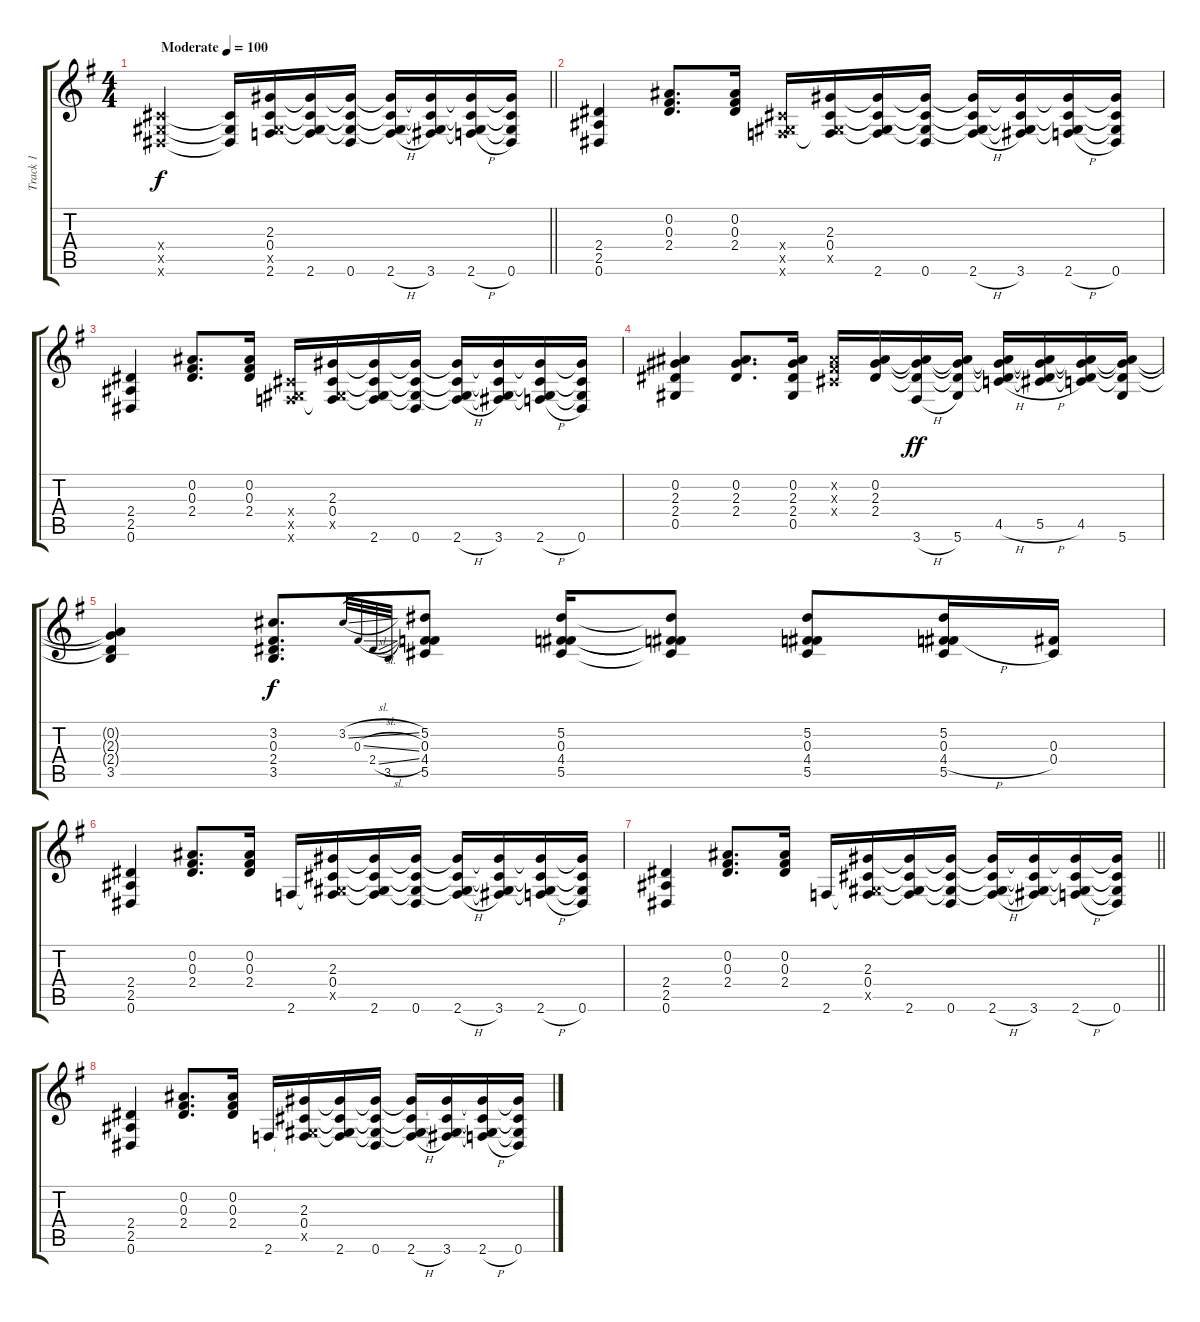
\track ("Track 1" "Track 1") {instrument electricguitarjazz}
\staff {score tabs}
\tuning (Eb4 Bb3 Gb3 Db3 Ab2 Eb2) {hide}
\ts (4 4)
\tempo (100 "Moderate")
\clef g2
\barLineRight lightlight
\ks g
(0.4{x} 0.5{x} 0.6{x}).2{dy f instrument electricguitarjazz} (0.4{t} 0.5{t} 0.6{t}).16 (2.3 0.4 0.5{x} 2.6).16 (2.3{t} 0.4{t} 0.5{t} 2.6).16 (2.3{t} 0.4{t} 0.5{t} 0.6).16 (2.3{t} 0.4{t} 0.5{t} 2.6{h}).16 (2.3{t} 0.4{t} 0.5{t} 3.6).16 (2.3{t} 0.4{t} 0.5{t} 2.6{h}).16 (2.3{t} 0.4{t} 0.5{t} 0.6).16 |
(2.4 2.5 0.6).4 (0.2 0.3 2.4).8{d} (0.2 0.3 2.4).16 (0.4{x} 0.5{x} 2.6{x}).16 (2.3 0.4 0.5{x} 2.6{t}).16 (2.3{t} 0.4{t} 0.5{t} 2.6).16 (2.3{t} 0.4{t} 0.5{t} 0.6).16 (2.3{t} 0.4{t} 0.5{t} 2.6{h}).16 (2.3{t} 0.4{t} 0.5{t} 3.6).16 (2.3{t} 0.4{t} 0.5{t} 2.6{h}).16 (2.3{t} 0.4{t} 0.5{t} 0.6).16 |
(2.4 2.5 0.6).4 (0.2 0.3 2.4).8{d} (0.2 0.3 2.4).16 (0.4{x} 0.5{x} 2.6{x}).16 (2.3 0.4 0.5{x} 2.6{t}).16 (2.3{t} 0.4{t} 0.5{t} 2.6).16 (2.3{t} 0.4{t} 0.5{t} 0.6).16 (2.3{t} 0.4{t} 0.5{t} 2.6{h}).16 (2.3{t} 0.4{t} 0.5{t} 3.6).16 (2.3{t} 0.4{t} 0.5{t} 2.6{h}).16 (2.3{t} 0.4{t} 0.5{t} 0.6).16 |
(0.2 2.3 2.4 0.5).4 (0.2 2.3 2.4).8{d} (0.2 2.3 2.4 0.5).16 (0.2{x} 0.3{x} 0.4{x}).16 (0.2 2.3 2.4).16 (0.2{t} 2.3{t} 2.4{t} 3.6{h}).16{dy ff} (0.2{t} 2.3{t} 2.4{t} 5.6).16 (0.2{t} 2.3{t} 2.4{t} 4.5{h}).16 (0.2{t} 2.3{t} 2.4{t} 5.5{h}).16 (0.2{t} 2.3{t} 2.4{t} 4.5).16 (0.2{t} 2.3{t} 2.4{t} 5.6).16 |
(0.2{t} 2.3{t} 2.4{t} 3.5).4 (3.2 0.3 2.4 3.5).8{d dy f} 3.2{sl}.32{gr} 0.3{sl}.32{gr} 2.4{sl}.32{gr} 3.5.32{gr} (5.2 0.3 4.4 5.5).8 (5.2 0.3 4.4 5.5).16 (5.2{t} 0.3{t} 4.4{t} 5.5{t}).8 (5.2 0.3 4.4 5.5).8 (5.2 0.3 4.4{h} 5.5).16 (0.3 0.4).16 |
(2.4 2.5 0.6).4 (0.2 0.3 2.4).8{d} (0.2 0.3 2.4).16 2.6.16 (2.3 0.4 0.5{x} 2.6{t}).16 (2.3{t} 0.4{t} 0.5{t} 2.6).16 (2.3{t} 0.4{t} 0.5{t} 0.6).16 (2.3{t} 0.4{t} 0.5{t} 2.6{h}).16 (2.3{t} 0.4{t} 0.5{t} 3.6).16 (2.3{t} 0.4{t} 0.5{t} 2.6{h}).16 (2.3{t} 0.4{t} 0.5{t} 0.6).16 |
\barLineRight lightlight
(2.4 2.5 0.6).4 (0.2 0.3 2.4).8{d} (0.2 0.3 2.4).16 2.6.16 (2.3 0.4 0.5{x} 2.6{t}).16 (2.3{t} 0.4{t} 0.5{t} 2.6).16 (2.3{t} 0.4{t} 0.5{t} 0.6).16 (2.3{t} 0.4{t} 0.5{t} 2.6{h}).16 (2.3{t} 0.4{t} 0.5{t} 3.6).16 (2.3{t} 0.4{t} 0.5{t} 2.6{h}).16 (2.3{t} 0.4{t} 0.5{t} 0.6).16 |
(2.4 2.5 0.6).4 (0.2 0.3 2.4).8{d} (0.2 0.3 2.4).16 2.6.16 (2.3 0.4 0.5{x} 2.6{t}).16 (2.3{t} 0.4{t} 0.5{t} 2.6).16 (2.3{t} 0.4{t} 0.5{t} 0.6).16 (2.3{t} 0.4{t} 0.5{t} 2.6{h}).16 (2.3{t} 0.4{t} 0.5{t} 3.6).16 (2.3{t} 0.4{t} 0.5{t} 2.6{h}).16 (2.3{t} 0.4{t} 0.5{t} 0.6).16
